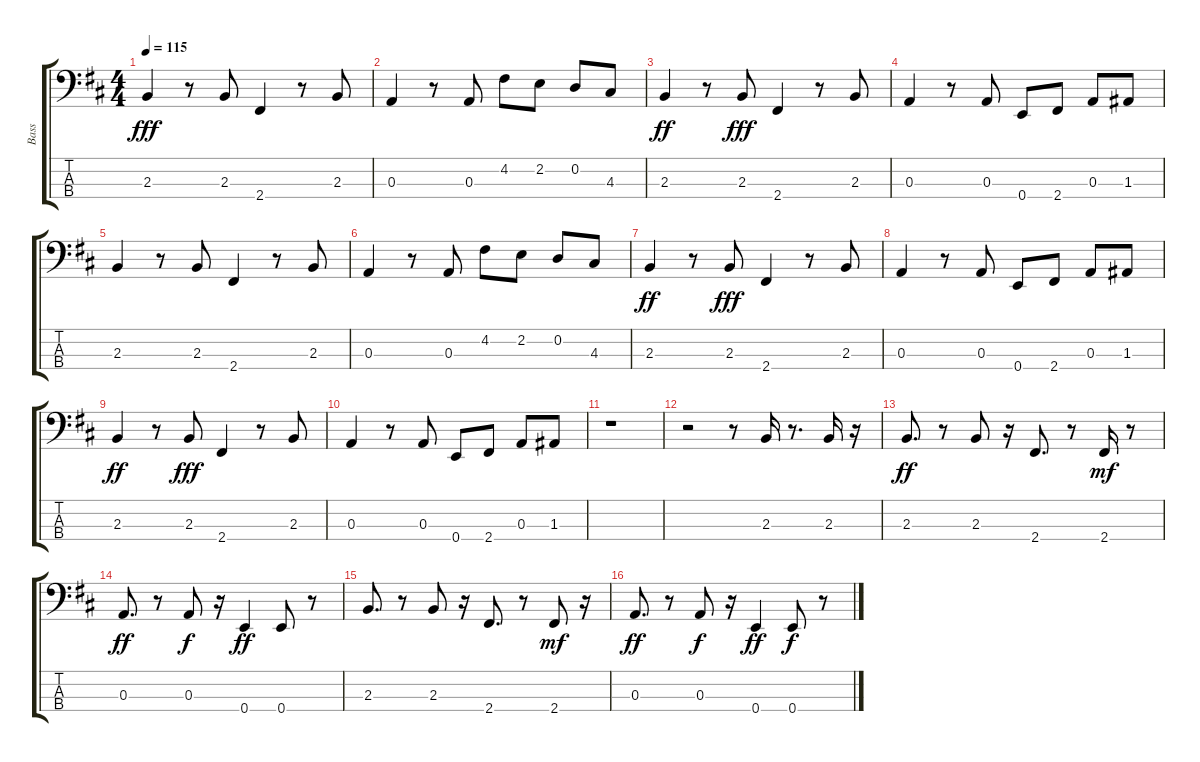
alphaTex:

\track ("Bass" "Bass") {instrument electricbassfinger}
\staff {score tabs}
\tuning (G2 D2 A1 E1) {hide}
\ts (4 4)
\tempo 115
\clef f4
\ks d
2.3.4{dy fff} r.8 2.3.8 2.4.4 r.8 2.3.8 |
0.3.4 r.8 0.3.8 4.2.8 2.2.8 0.2.8 4.3.8 |
2.3.4{dy ff} r.8 2.3.8{dy fff} 2.4.4 r.8 2.3.8 |
0.3.4 r.8 0.3.8 0.4.8 2.4.8 0.3.8 1.3.8 |
2.3.4 r.8 2.3.8 2.4.4 r.8 2.3.8 |
0.3.4 r.8 0.3.8 4.2.8 2.2.8 0.2.8 4.3.8 |
2.3.4{dy ff} r.8 2.3.8{dy fff} 2.4.4 r.8 2.3.8 |
0.3.4 r.8 0.3.8 0.4.8 2.4.8 0.3.8 1.3.8 |
2.3.4{dy ff} r.8 2.3.8{dy fff} 2.4.4 r.8 2.3.8 |
0.3.4 r.8 0.3.8 0.4.8 2.4.8 0.3.8 1.3.8 |
r.1 |
r.2 r.8 2.3.16 r.8{d} 2.3.16 r.16 |
2.3.8{d dy ff} r.8 2.3.8 r.16 2.4.8{d} r.8 2.4.16{dy mf} r.8 |
0.3.8{d dy ff} r.8 0.3.8{dy f} r.16 0.4.4{dy ff} 0.4.8 r.8 |
2.3.8{d} r.8 2.3.8 r.16 2.4.8{d} r.8 2.4.8{dy mf} r.16 |
0.3.8{d dy ff} r.8 0.3.8{dy f} r.16 0.4.4{dy ff} 0.4.8{dy f} r.8
